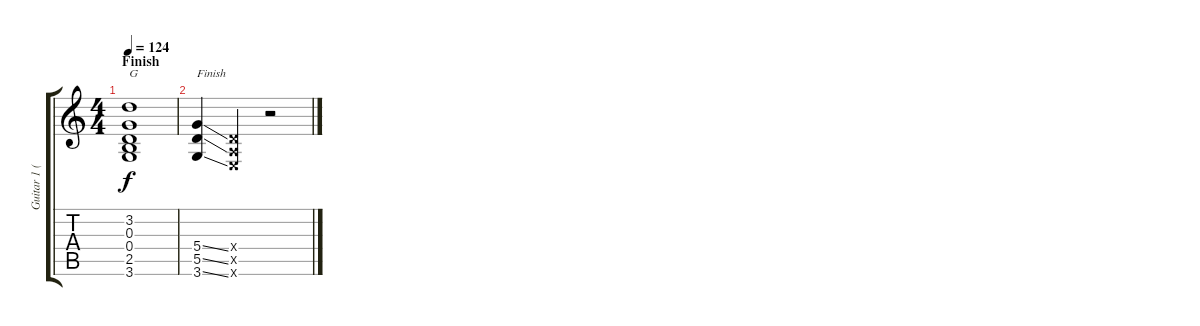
\track ("Guitar 1 (Angus)" "Guitar 1 (") {instrument distortionguitar}
\staff {score tabs}
\tuning (E4 B3 G3 D3 A2 E2) {hide}
\ts (4 4)
\section ("" "Finish")
\tempo 124
\clef g2
\ks c
(3.2 0.3 0.4 2.5 3.6).1{txt "G" dy f} |
(5.4{ss} 5.5{ss} 3.6{ss}).4{txt "Finish"} (0.4{x} 0.5{x} 0.6{x}).4 r.2
